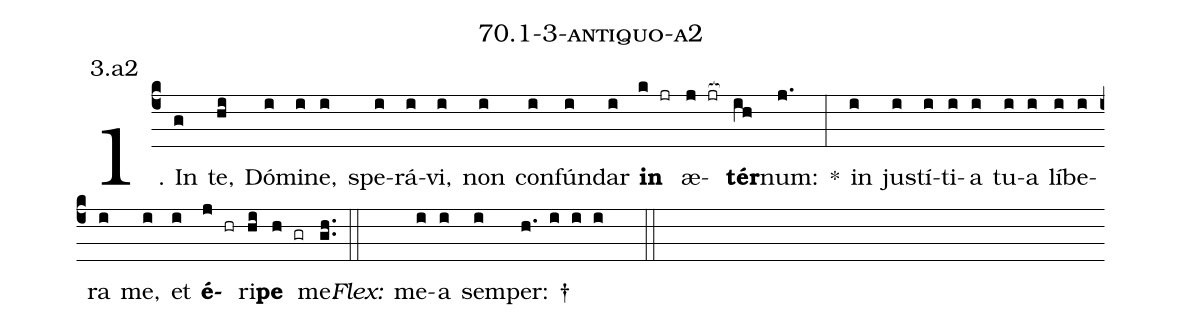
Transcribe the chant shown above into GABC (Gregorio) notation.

name: 70.1-3-antiquo-a2;
annotation: 3.a2;
%%
(c4)1. In(g) te,(hi) Dó(i)mi(i)ne,(i) spe(i)rá(i)vi,(i) non(i) con(i)fún(i)dar(i) <b>in</b>(k jr) æ(j jr[ocb:1{])<b>tér</b>(ih[ocb:0}])num:(j.) *(:) in(i) jus(i)tí(i)ti(i)a(i) tu(i)a(i) lí(i)be(i)ra(i) me,(i) et(i) <b>é</b>(j hr)ri(hi)<b>pe</b>(h gr) me.(gh..) (::)
<i>Flex:</i>()  me(i)a(i) sem(i)per: †(h. i i i  ::)
